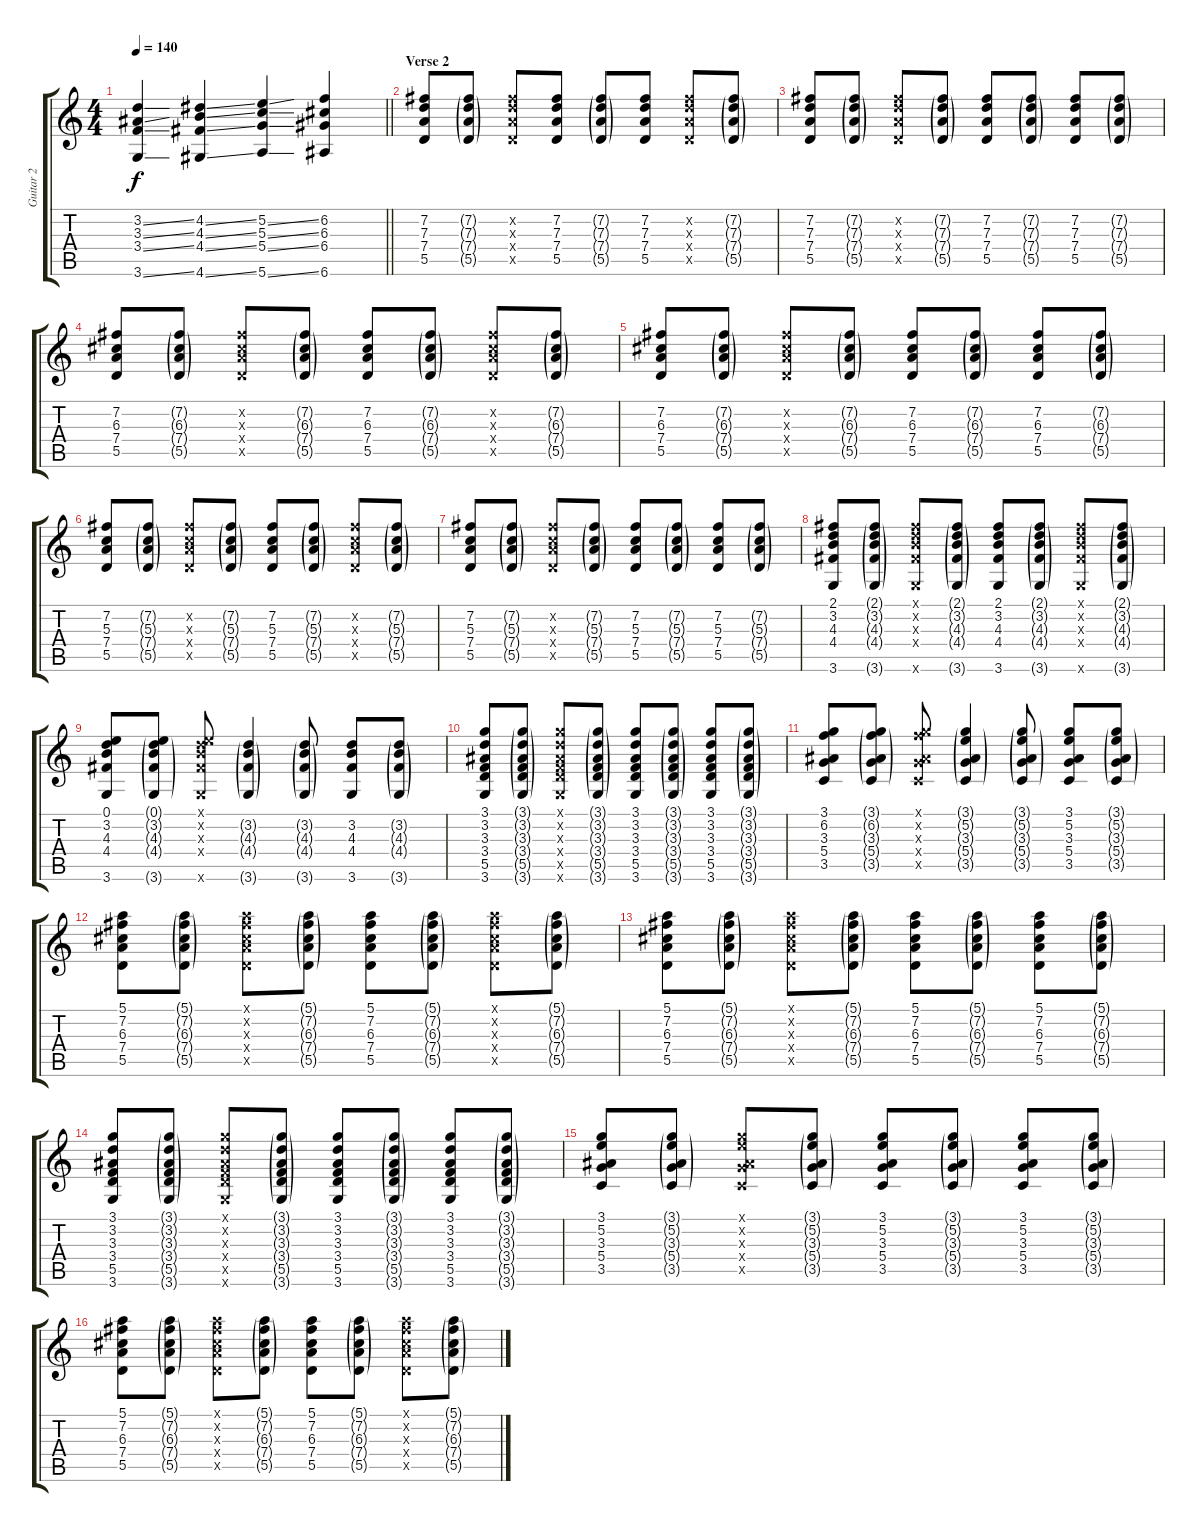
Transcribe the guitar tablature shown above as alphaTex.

\track ("Guitar 2" "Guitar 2") {instrument electricguitarjazz}
\staff {score tabs}
\tuning (E4 B3 G3 D3 A2 E2) {hide}
\ts (4 4)
\tempo 140
\clef g2
\barLineRight lightlight
\ks c
(3.2{ss} 3.3{ss} 3.4{ss} 3.6{ss}).4{dy f} (4.2{ss} 4.3{ss} 4.4{ss} 4.6{ss}).4 (5.2{ss} 5.3{ss} 5.4{ss} 5.6{ss}).4 (6.2 6.3 6.4 6.6).4 |
\section ("" "Verse 2")
(7.2 7.3 7.4 5.5).8 (7.2{g} 7.3{g} 7.4{g} 5.5{g}).8 (7.2{x} 7.3{x} 7.4{x} 5.5{x}).8 (7.2 7.3 7.4 5.5).8 (7.2{g} 7.3{g} 7.4{g} 5.5{g}).8 (7.2 7.3 7.4 5.5).8 (7.2{x} 7.3{x} 7.4{x} 5.5{x}).8 (7.2{g} 7.3{g} 7.4{g} 5.5{g}).8 |
(7.2 7.3 7.4 5.5).8 (7.2{g} 7.3{g} 7.4{g} 5.5{g}).8 (7.2{x} 7.3{x} 7.4{x} 5.5{x}).8 (7.2{g} 7.3{g} 7.4{g} 5.5{g}).8 (7.2 7.3 7.4 5.5).8 (7.2{g} 7.3{g} 7.4{g} 5.5{g}).8 (7.2 7.3 7.4 5.5).8 (7.2{g} 7.3{g} 7.4{g} 5.5{g}).8 |
(7.2 6.3 7.4 5.5).8 (7.2{g} 6.3{g} 7.4{g} 5.5{g}).8 (7.2{x} 6.3{x} 7.4{x} 5.5{x}).8 (7.2{g} 6.3{g} 7.4{g} 5.5{g}).8 (7.2 6.3 7.4 5.5).8 (7.2{g} 6.3{g} 7.4{g} 5.5{g}).8 (7.2{x} 6.3{x} 7.4{x} 5.5{x}).8 (7.2{g} 6.3{g} 7.4{g} 5.5{g}).8 |
(7.2 6.3 7.4 5.5).8 (7.2{g} 6.3{g} 7.4{g} 5.5{g}).8 (7.2{x} 6.3{x} 7.4{x} 5.5{x}).8 (7.2{g} 6.3{g} 7.4{g} 5.5{g}).8 (7.2 6.3 7.4 5.5).8 (7.2{g} 6.3{g} 7.4{g} 5.5{g}).8 (7.2 6.3 7.4 5.5).8 (7.2{g} 6.3{g} 7.4{g} 5.5{g}).8 |
(7.2 5.3 7.4 5.5).8 (7.2{g} 5.3{g} 7.4{g} 5.5{g}).8 (7.2{x} 5.3{x} 7.4{x} 5.5{x}).8 (7.2{g} 5.3{g} 7.4{g} 5.5{g}).8 (7.2 5.3 7.4 5.5).8 (7.2{g} 5.3{g} 7.4{g} 5.5{g}).8 (7.2{x} 5.3{x} 7.4{x} 5.5{x}).8 (7.2{g} 5.3{g} 7.4{g} 5.5{g}).8 |
(7.2 5.3 7.4 5.5).8 (7.2{g} 5.3{g} 7.4{g} 5.5{g}).8 (7.2{x} 5.3{x} 7.4{x} 5.5{x}).8 (7.2{g} 5.3{g} 7.4{g} 5.5{g}).8 (7.2 5.3 7.4 5.5).8 (7.2{g} 5.3{g} 7.4{g} 5.5{g}).8 (7.2 5.3 7.4 5.5).8 (7.2{g} 5.3{g} 7.4{g} 5.5{g}).8 |
(2.1 3.2 4.3 4.4 3.6).8 (2.1{g} 3.2{g} 4.3{g} 4.4{g} 3.6{g}).8 (2.1{x} 3.2{x} 4.3{x} 4.4{x} 3.6{x}).8 (2.1{g} 3.2{g} 4.3{g} 4.4{g} 3.6{g}).8 (2.1 3.2 4.3 4.4 3.6).8 (2.1{g} 3.2{g} 4.3{g} 4.4{g} 3.6{g}).8 (2.1{x} 3.2{x} 4.3{x} 4.4{x} 3.6{x}).8 (2.1{g} 3.2{g} 4.3{g} 4.4{g} 3.6{g}).8 |
(0.1 3.2 4.3 4.4 3.6).8 (0.1{g} 3.2{g} 4.3{g} 4.4{g} 3.6{g}).8 (0.1{x} 3.2{x} 4.3{x} 4.4{x} 3.6{x}).8 (3.2{g} 4.3{g} 4.4{g} 3.6{g}).4 (3.2{g} 4.3{g} 4.4{g} 3.6{g}).8 (3.2 4.3 4.4 3.6).8 (3.2{g} 4.3{g} 4.4{g} 3.6{g}).8 |
(3.1 3.2 3.3 3.4 5.5 3.6).8 (3.1{g} 3.2{g} 3.3{g} 3.4{g} 5.5{g} 3.6{g}).8 (3.1{x} 3.2{x} 3.3{x} 3.4{x} 5.5{x} 3.6{x}).8 (3.1{g} 3.2{g} 3.3{g} 3.4{g} 5.5{g} 3.6{g}).8 (3.1 3.2 3.3 3.4 5.5 3.6).8 (3.1{g} 3.2{g} 3.3{g} 3.4{g} 5.5{g} 3.6{g}).8 (3.1 3.2 3.3 3.4 5.5 3.6).8 (3.1{g} 3.2{g} 3.3{g} 3.4{g} 5.5{g} 3.6{g}).8 |
(3.1 6.2 3.3 5.4 3.5).8 (3.1{g} 6.2{g} 3.3{g} 5.4{g} 3.5{g}).8 (3.1{x} 6.2{x} 3.3{x} 5.4{x} 3.5{x}).8 (3.1{g} 5.2{g} 3.3{g} 5.4{g} 3.5{g}).4 (3.1{g} 5.2{g} 3.3{g} 5.4{g} 3.5{g}).8 (3.1 5.2 3.3 5.4 3.5).8 (3.1{g} 5.2{g} 3.3{g} 5.4{g} 3.5{g}).8 |
(5.1 7.2 6.3 7.4 5.5).8 (5.1{g} 7.2{g} 6.3{g} 7.4{g} 5.5{g}).8 (5.1{x} 7.2{x} 6.3{x} 7.4{x} 5.5{x}).8 (5.1{g} 7.2{g} 6.3{g} 7.4{g} 5.5{g}).8 (5.1 7.2 6.3 7.4 5.5).8 (5.1{g} 7.2{g} 6.3{g} 7.4{g} 5.5{g}).8 (5.1{x} 7.2{x} 6.3{x} 7.4{x} 5.5{x}).8 (5.1{g} 7.2{g} 6.3{g} 7.4{g} 5.5{g}).8 |
(5.1 7.2 6.3 7.4 5.5).8 (5.1{g} 7.2{g} 6.3{g} 7.4{g} 5.5{g}).8 (5.1{x} 7.2{x} 6.3{x} 7.4{x} 5.5{x}).8 (5.1{g} 7.2{g} 6.3{g} 7.4{g} 5.5{g}).8 (5.1 7.2 6.3 7.4 5.5).8 (5.1{g} 7.2{g} 6.3{g} 7.4{g} 5.5{g}).8 (5.1 7.2 6.3 7.4 5.5).8 (5.1{g} 7.2{g} 6.3{g} 7.4{g} 5.5{g}).8 |
(3.1 3.2 3.3 3.4 5.5 3.6).8 (3.1{g} 3.2{g} 3.3{g} 3.4{g} 5.5{g} 3.6{g}).8 (3.1{x} 3.2{x} 3.3{x} 3.4{x} 5.5{x} 3.6{x}).8 (3.1{g} 3.2{g} 3.3{g} 3.4{g} 5.5{g} 3.6{g}).8 (3.1 3.2 3.3 3.4 5.5 3.6).8 (3.1{g} 3.2{g} 3.3{g} 3.4{g} 5.5{g} 3.6{g}).8 (3.1 3.2 3.3 3.4 5.5 3.6).8 (3.1{g} 3.2{g} 3.3{g} 3.4{g} 5.5{g} 3.6{g}).8 |
(3.1 5.2 3.3 5.4 3.5).8 (3.1{g} 5.2{g} 3.3{g} 5.4{g} 3.5{g}).8 (3.1{x} 5.2{x} 3.3{x} 5.4{x} 3.5{x}).8 (3.1{g} 5.2{g} 3.3{g} 5.4{g} 3.5{g}).8 (3.1 5.2 3.3 5.4 3.5).8 (3.1{g} 5.2{g} 3.3{g} 5.4{g} 3.5{g}).8 (3.1 5.2 3.3 5.4 3.5).8 (3.1{g} 5.2{g} 3.3{g} 5.4{g} 3.5{g}).8 |
(5.1 7.2 6.3 7.4 5.5).8 (5.1{g} 7.2{g} 6.3{g} 7.4{g} 5.5{g}).8 (5.1{x} 7.2{x} 6.3{x} 7.4{x} 5.5{x}).8 (5.1{g} 7.2{g} 6.3{g} 7.4{g} 5.5{g}).8 (5.1 7.2 6.3 7.4 5.5).8 (5.1{g} 7.2{g} 6.3{g} 7.4{g} 5.5{g}).8 (5.1{x} 7.2{x} 6.3{x} 7.4{x} 5.5{x}).8 (5.1{g} 7.2{g} 6.3{g} 7.4{g} 5.5{g}).8
